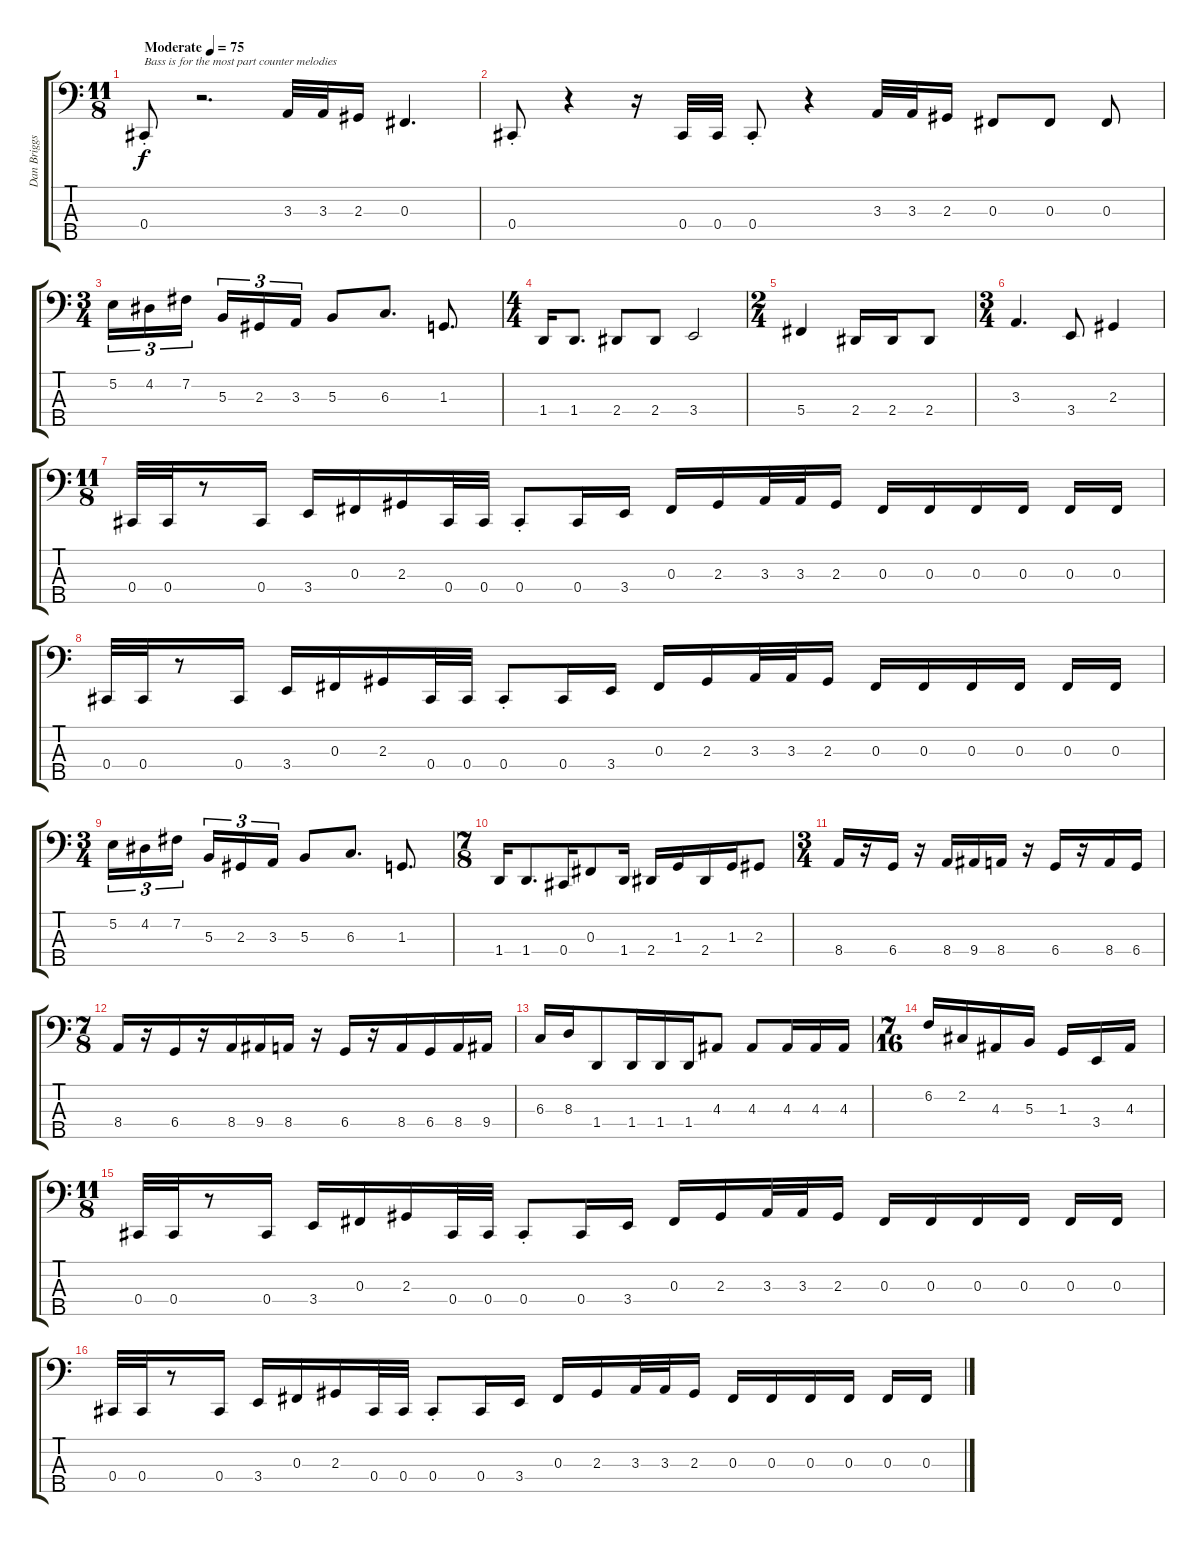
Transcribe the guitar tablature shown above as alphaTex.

\track ("Dan Briggs" "Dan Briggs") {instrument electricbassfinger}
\staff {score tabs}
\tuning (E2 B1 Gb1 Db1 Ab0) {hide}
\ts (11 8)
\tempo (75 "Moderate")
\clef f4
\ks c
0.4{st}.8{txt "Bass is for the most part counter melodies" dy f instrument electricbassfinger} r.2{d} 3.3.32 3.3.32 2.3.16 0.3.4{d} |
0.4{st}.8 r.4 r.16 0.4.32 0.4.32 0.4{st}.8 r.4 3.3.32 3.3.32 2.3.16 0.3.8 0.3.8 0.3.8 |
\ts (3 4)
5.2.16{tu (3 2)} 4.2.16{tu (3 2)} 7.2.16{tu (3 2) beam splitsecondary} 5.3.16{tu (3 2)} 2.3.16{tu (3 2)} 3.3.16{tu (3 2)} 5.3.8 6.3.8{d} 1.3.8{d} |
\ts (4 4)
1.4.16 1.4.8{d} 2.4.8 2.4.8 3.4.2 |
\ts (2 4)
5.4.4 2.4.16 2.4.16 2.4.8 |
\ts (3 4)
3.3.4{d} 3.4.8 2.3.4 |
\ts (11 8)
0.4.32 0.4.32 r.8 0.4.16 3.4.16 0.3.16 2.3.16 0.4.32 0.4.32 0.4{st}.8 0.4.16 3.4.16 0.3.16 2.3.16 3.3.32 3.3.32 2.3.16 0.3.16 0.3.16 0.3.16 0.3.16 0.3.16 0.3.16 |
0.4.32 0.4.32 r.8 0.4.16 3.4.16 0.3.16 2.3.16 0.4.32 0.4.32 0.4{st}.8 0.4.16 3.4.16 0.3.16 2.3.16 3.3.32 3.3.32 2.3.16 0.3.16 0.3.16 0.3.16 0.3.16 0.3.16 0.3.16 |
\ts (3 4)
5.2.16{tu (3 2)} 4.2.16{tu (3 2)} 7.2.16{tu (3 2) beam splitsecondary} 5.3.16{tu (3 2)} 2.3.16{tu (3 2)} 3.3.16{tu (3 2)} 5.3.8 6.3.8{d} 1.3.8{d} |
\ts (7 8)
1.4.16 1.4.8{d} 0.4.16 0.3.8 1.4.16 2.4.16 1.3.16 2.4.16 1.3.16 2.3.8 |
\ts (3 4)
8.4.16 r.16 6.4.16 r.16 8.4.16 9.4.16 8.4.16 r.16 6.4.16 r.16 8.4.16 6.4.16 |
\ts (7 8)
8.4.16 r.16 6.4.16 r.16 8.4.16 9.4.16 8.4.16 r.16 6.4.16 r.16 8.4.16 6.4.16 8.4.16 9.4.16 |
6.3.16 8.3.16 1.4.8 1.4.16 1.4.16 1.4.16 4.3.8 4.3.8 4.3.16 4.3.16 4.3.16 |
\ts (7 16)
6.2.16 2.2.16 4.3.16 5.3.16 1.3.16 3.4.16 4.3.16 |
\ts (11 8)
0.4.32 0.4.32 r.8 0.4.16 3.4.16 0.3.16 2.3.16 0.4.32 0.4.32 0.4{st}.8 0.4.16 3.4.16 0.3.16 2.3.16 3.3.32 3.3.32 2.3.16 0.3.16 0.3.16 0.3.16 0.3.16 0.3.16 0.3.16 |
0.4.32 0.4.32 r.8 0.4.16 3.4.16 0.3.16 2.3.16 0.4.32 0.4.32 0.4{st}.8 0.4.16 3.4.16 0.3.16 2.3.16 3.3.32 3.3.32 2.3.16 0.3.16 0.3.16 0.3.16 0.3.16 0.3.16 0.3.16
